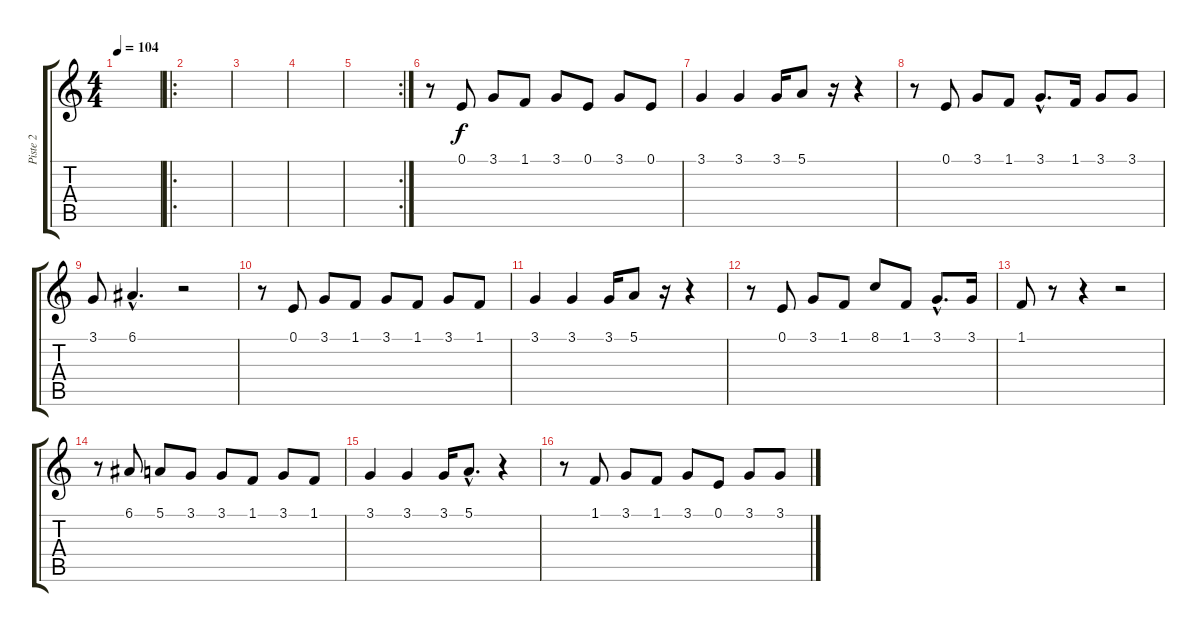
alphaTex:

\track ("Piste 2" "Piste 2") {instrument harmonica}
\staff {score tabs}
\tuning (E4 B3 G3 D3 A2 E2) {hide}
\ts (4 4)
\tempo 104
\clef g2
\ks c
|
\ro
|
|
|
\rc 2
|
r.8 0.1.8 3.1.8 1.1.8 3.1.8 0.1.8 3.1.8 0.1.8 |
3.1.4 3.1.4 3.1.16 5.1.8 r.16 r.4 |
r.8 0.1.8 3.1.8 1.1.8 3.1{hac}.8{d} 1.1.16 3.1.8 3.1.8 |
3.1.8 6.1{hac}.4{d} r.2 |
r.8 0.1.8 3.1.8 1.1.8 3.1.8 1.1.8 3.1.8 1.1.8 |
3.1.4 3.1.4 3.1.16 5.1.8 r.16 r.4 |
r.8 0.1.8 3.1.8 1.1.8 8.1.8 1.1.8 3.1{hac}.8{d} 3.1.16 |
1.1.8 r.8 r.4 r.2 |
r.8 6.1.8 5.1.8 3.1.8 3.1.8 1.1.8 3.1.8 1.1.8 |
3.1.4 3.1.4 3.1.16 5.1{hac}.8{d} r.4 |
r.8 1.1.8 3.1.8 1.1.8 3.1.8 0.1.8 3.1.8 3.1.8
